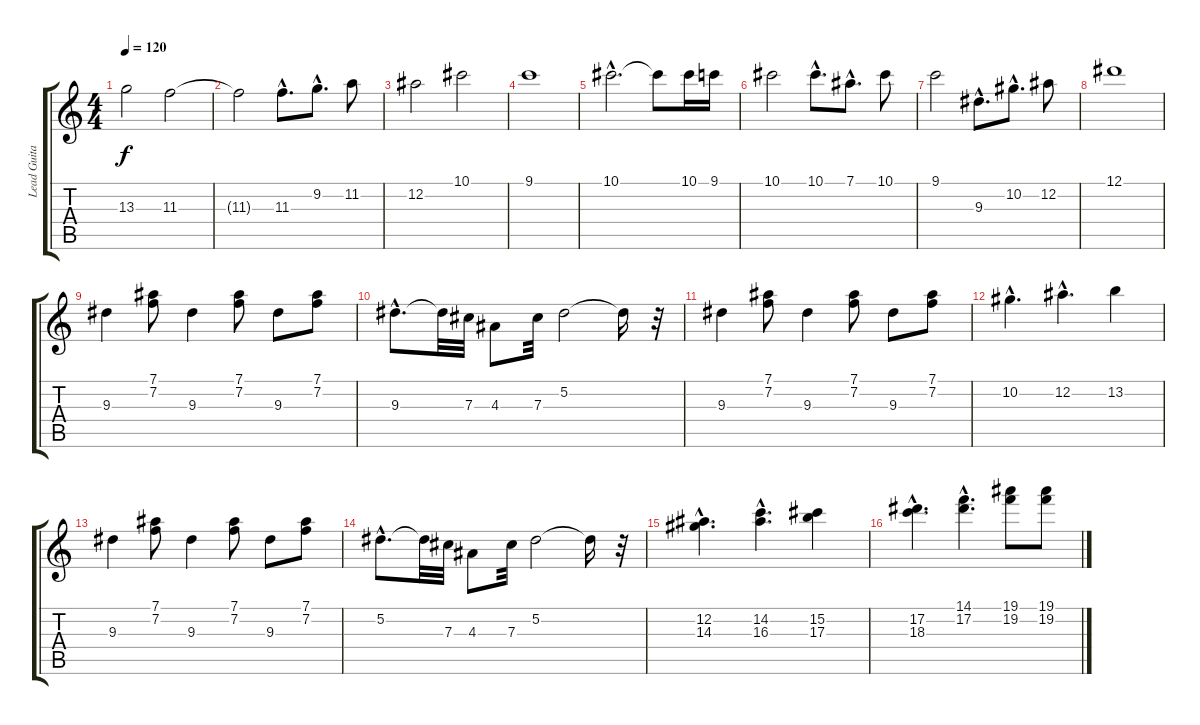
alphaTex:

\track ("Lead Guitar" "Lead Guita") {instrument distortionguitar}
\staff {score tabs}
\tuning (Eb4 Bb3 Gb3 Db3 Ab2 Eb2) {hide}
\ts (4 4)
\tempo 120
\clef g2
\ks c
13.3.2{dy f} 11.3.2 |
11.3{t}.2 11.3{hac}.8{d} 9.2{hac}.8{d} 11.2.8 |
12.2.2 10.1.2 |
9.1.1 |
10.1{hac}.2{d} 10.1{t}.8 10.1.16 9.1.16 |
10.1.2 10.1{hac}.8{d} 7.1{hac}.8{d} 10.1.8 |
9.1.2 9.3{hac}.8{d} 10.2{hac}.8{d} 12.2.8 |
12.1.1 |
9.3.4 (7.1 7.2).8 9.3.4 (7.1 7.2).8 9.3.8 (7.1 7.2).8 |
9.3{hac}.8{d} 9.3{t}.32 7.3.32 4.3.8 7.3.32 5.2.2 5.2{t}.16 r.32 |
9.3.4 (7.1 7.2).8 9.3.4 (7.1 7.2).8 9.3.8 (7.1 7.2).8 |
10.2{hac}.4{d} 12.2{hac}.4{d} 13.2.4 |
9.3.4 (7.1 7.2).8 9.3.4 (7.1 7.2).8 9.3.8 (7.1 7.2).8 |
5.2{hac}.8{d} 5.2{t}.32 7.3.32 4.3.8 7.3.32 5.2.2 5.2{t}.16 r.32 |
(12.2{hac} 14.3{hac}).4{d} (14.2{hac} 16.3{hac}).4{d} (15.2 17.3).4 |
(17.2{hac} 18.3{hac}).4{d} (14.1{hac} 17.2{hac}).4{d} (19.1 19.2).8 (19.1 19.2).8
